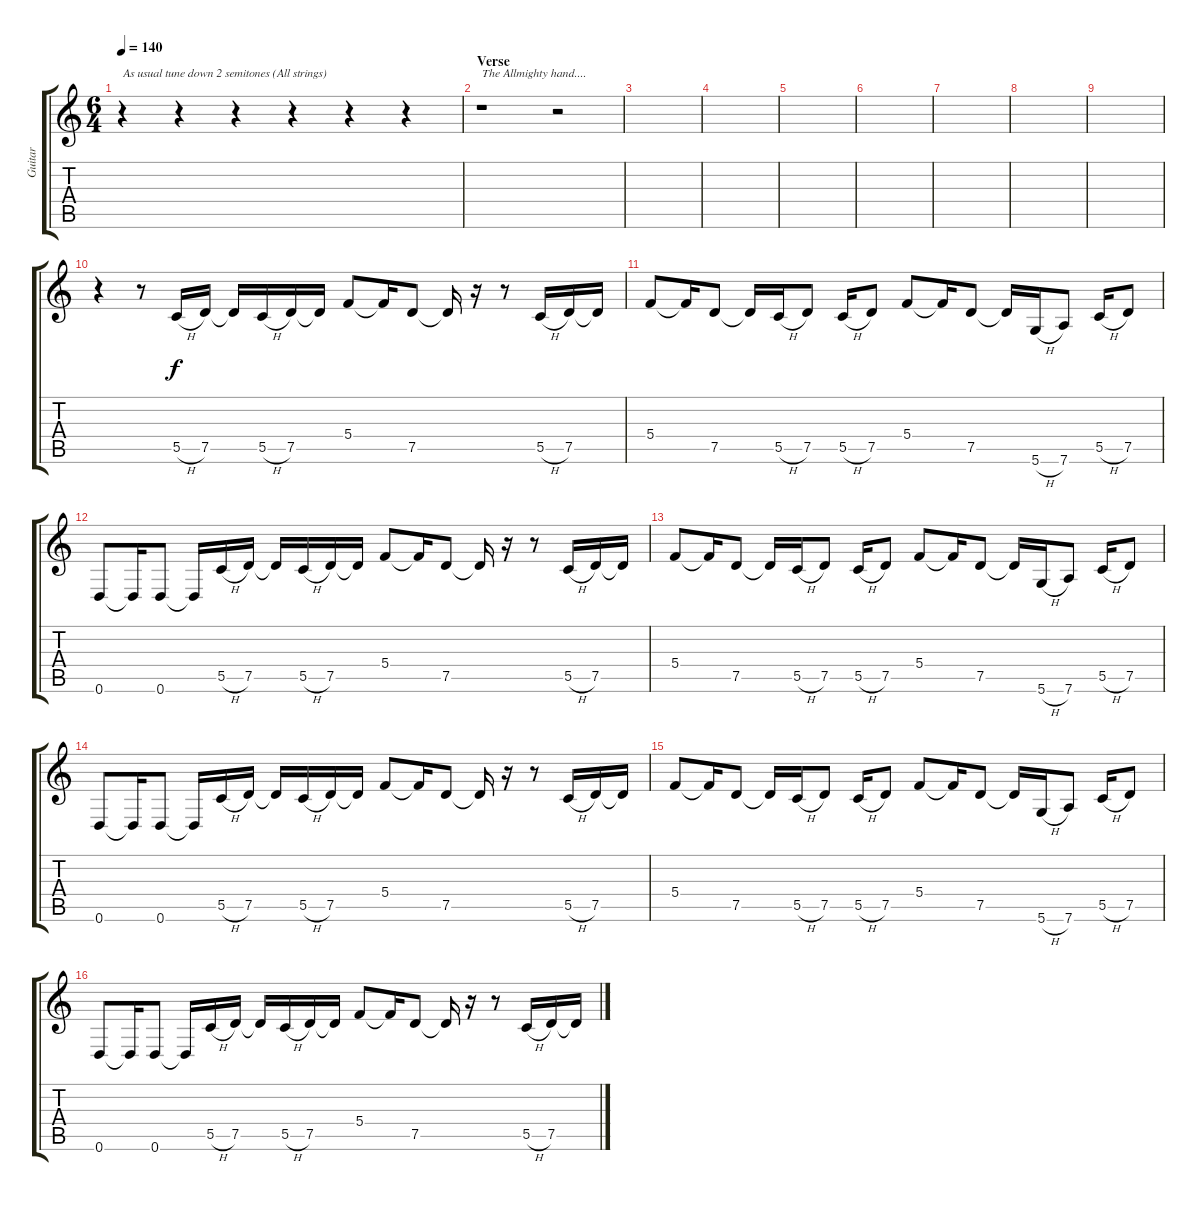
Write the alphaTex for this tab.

\track ("Guitar" "Guitar") {instrument overdrivenguitar}
\staff {score tabs}
\tuning (D4 A3 F3 C3 G2 D2) {hide}
\ts (6 4)
\tempo 140
\clef g2
\ks c
r.4{txt "As usual tune down 2 semitones (All strings)" dy f instrument overdrivenguitar} r.4 r.4 r.4 r.4 r.4 |
\section ("" "Verse")
r.1{txt "The Allmighty hand...."} r.2 |
|
|
|
|
|
|
|
r.4 r.8 5.5{h}.16 7.5.16 7.5{t}.16 5.5{h}.16 7.5.16 7.5{t}.16 5.4.8 5.4{t}.16 7.5.8 7.5{t}.16 r.16 r.8 5.5{h}.16 7.5.16 7.5{t}.16 |
5.4.8 5.4{t}.16 7.5.8 7.5{t}.16 5.5{h}.16 7.5.8 5.5{h}.16 7.5.8 5.4.8 5.4{t}.16 7.5.8 7.5{t}.16 5.6{h}.16 7.6.8 5.5{h}.16 7.5.8 |
0.6.8 0.6{t}.16 0.6.8 0.6{t}.16 5.5{h}.16 7.5.16 7.5{t}.16 5.5{h}.16 7.5.16 7.5{t}.16 5.4.8 5.4{t}.16 7.5.8 7.5{t}.16 r.16 r.8 5.5{h}.16 7.5.16 7.5{t}.16 |
5.4.8 5.4{t}.16 7.5.8 7.5{t}.16 5.5{h}.16 7.5.8 5.5{h}.16 7.5.8 5.4.8 5.4{t}.16 7.5.8 7.5{t}.16 5.6{h}.16 7.6.8 5.5{h}.16 7.5.8 |
0.6.8 0.6{t}.16 0.6.8 0.6{t}.16 5.5{h}.16 7.5.16 7.5{t}.16 5.5{h}.16 7.5.16 7.5{t}.16 5.4.8 5.4{t}.16 7.5.8 7.5{t}.16 r.16 r.8 5.5{h}.16 7.5.16 7.5{t}.16 |
5.4.8 5.4{t}.16 7.5.8 7.5{t}.16 5.5{h}.16 7.5.8 5.5{h}.16 7.5.8 5.4.8 5.4{t}.16 7.5.8 7.5{t}.16 5.6{h}.16 7.6.8 5.5{h}.16 7.5.8 |
0.6.8 0.6{t}.16 0.6.8 0.6{t}.16 5.5{h}.16 7.5.16 7.5{t}.16 5.5{h}.16 7.5.16 7.5{t}.16 5.4.8 5.4{t}.16 7.5.8 7.5{t}.16 r.16 r.8 5.5{h}.16 7.5.16 7.5{t}.16
